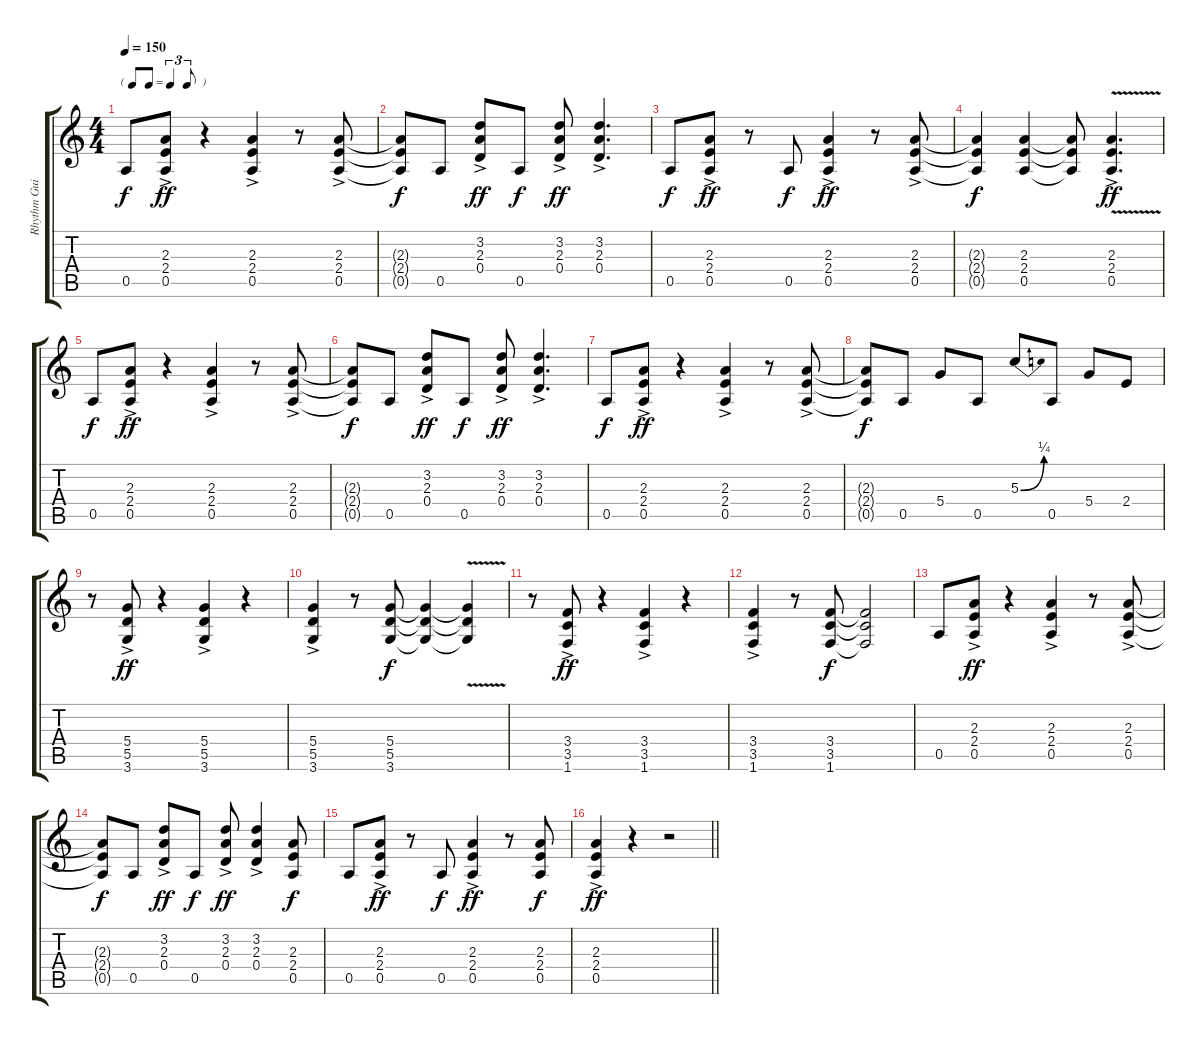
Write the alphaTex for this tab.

\track ("Rhythm Guitar - Billy Gibbons" "Rhythm Gui") {instrument distortionguitar}
\staff {score tabs}
\tuning (E4 B3 G3 D3 A2 E2) {hide}
\ts (4 4)
\tf triplet8th
\tempo 150
\clef g2
\ks c
0.5.8{dy f} (2.3{ac} 2.4{ac} 0.5{ac}).8{dy ff} r.4 (2.3{ac} 2.4{ac} 0.5{ac}).4 r.8 (2.3{ac} 2.4{ac} 0.5{ac}).8 |
(2.3{t} 2.4{t} 0.5{t}).8{dy f} 0.5.8 (3.2{ac} 2.3{ac} 0.4{ac}).8{dy ff} 0.5.8{dy f} (3.2{ac} 2.3{ac} 0.4{ac}).8{dy ff} (3.2{ac} 2.3{ac} 0.4{ac}).4{d} |
0.5.8{dy f} (2.3{ac} 2.4{ac} 0.5{ac}).8{dy ff} r.8 0.5.8{dy f} (2.3{ac} 2.4{ac} 0.5{ac}).4{dy ff} r.8 (2.3{ac} 2.4{ac} 0.5{ac}).8 |
(2.3{t} 2.4{t} 0.5{t}).4{dy f} (2.3 2.4 0.5).4 (2.3{t} 2.4{t} 0.5{t}).8 (2.3{v ac} 2.4{v ac} 0.5{v ac}).4{d dy ff} |
0.5.8{dy f} (2.3{ac} 2.4{ac} 0.5{ac}).8{dy ff} r.4 (2.3{ac} 2.4{ac} 0.5{ac}).4 r.8 (2.3{ac} 2.4{ac} 0.5{ac}).8 |
(2.3{t} 2.4{t} 0.5{t}).8{dy f} 0.5.8 (3.2{ac} 2.3{ac} 0.4{ac}).8{dy ff} 0.5.8{dy f} (3.2{ac} 2.3{ac} 0.4{ac}).8{dy ff} (3.2{ac} 2.3{ac} 0.4{ac}).4{d} |
0.5.8{dy f} (2.3{ac} 2.4{ac} 0.5{ac}).8{dy ff} r.4 (2.3{ac} 2.4{ac} 0.5{ac}).4 r.8 (2.3{ac} 2.4{ac} 0.5{ac}).8 |
(2.3{t} 2.4{t} 0.5{t}).8{dy f} 0.5.8 5.4.8 0.5.8 5.3{be (bend 0 0 60 1)}.8 0.5.8 5.4.8 2.4.8 |
r.8 (5.4{ac} 5.5{ac} 3.6{ac}).8{dy ff} r.4 (5.4{ac} 5.5{ac} 3.6{ac}).4 r.4 |
(5.4{ac} 5.5{ac} 3.6{ac}).4 r.8 (5.4 5.5 3.6).8{dy f} (5.4{t} 5.5{t} 3.6{t}).4 (5.4{v t} 5.5{v t} 3.6{v t}).4 |
r.8 (3.4{ac} 3.5{ac} 1.6{ac}).8{dy ff} r.4 (3.4{ac} 3.5{ac} 1.6{ac}).4 r.4 |
(3.4{ac} 3.5{ac} 1.6{ac}).4 r.8 (3.4 3.5 1.6).8{dy f} (3.4{t} 3.5{t} 1.6{t}).2 |
0.5.8 (2.3{ac} 2.4{ac} 0.5{ac}).8{dy ff} r.4 (2.3{ac} 2.4{ac} 0.5{ac}).4 r.8 (2.3{ac} 2.4{ac} 0.5{ac}).8 |
(2.3{t} 2.4{t} 0.5{t}).8{dy f} 0.5.8 (3.2{ac} 2.3{ac} 0.4{ac}).8{dy ff} 0.5.8{dy f} (3.2{ac} 2.3{ac} 0.4{ac}).8{dy ff} (3.2{ac} 2.3{ac} 0.4{ac}).4 (2.3 2.4 0.5).8{dy f} |
0.5.8 (2.3{ac} 2.4{ac} 0.5{ac}).8{dy ff} r.8 0.5.8{dy f} (2.3{ac} 2.4{ac} 0.5{ac}).4{dy ff} r.8 (2.3 2.4 0.5).8{dy f} |
\barLineRight lightlight
(2.3{ac} 2.4{ac} 0.5{ac}).4{dy ff} r.4 r.2
